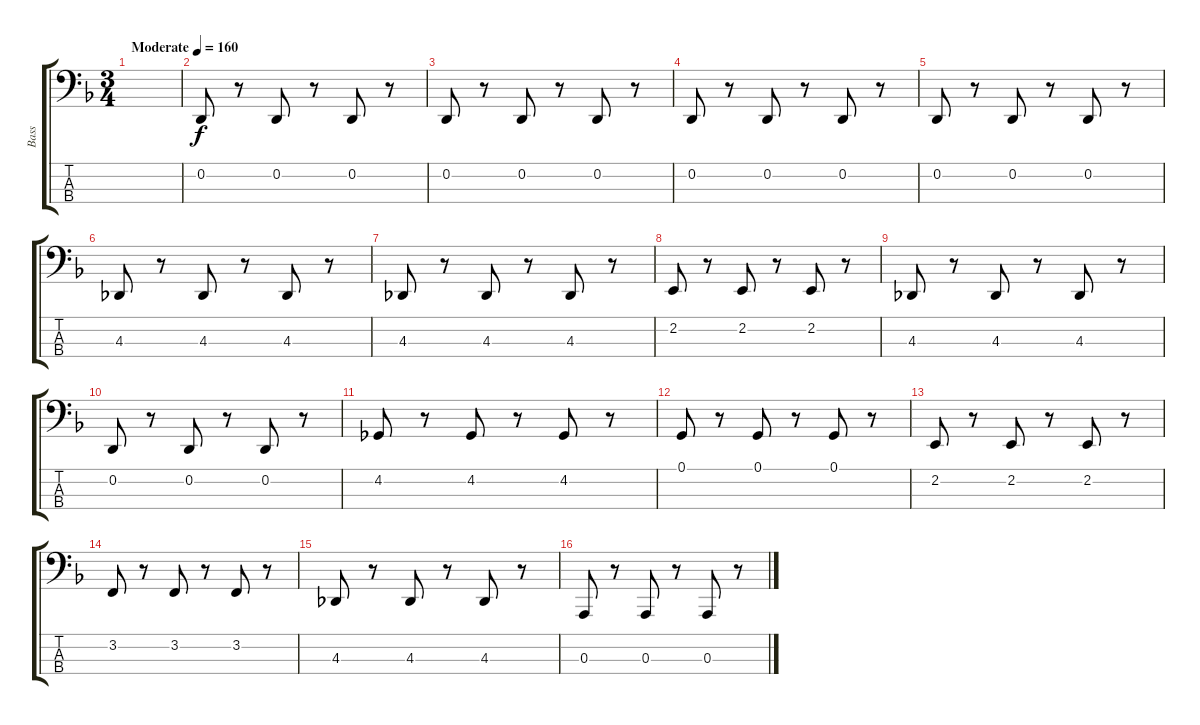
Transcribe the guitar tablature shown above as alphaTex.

\track ("Bass" "Bass") {instrument stringensemble1}
\staff {score tabs}
\tuning (G2 D2 A1 Gb0) {hide}
\ts (3 4)
\tempo (160 "Moderate")
\clef f4
\ks f
|
0.2.8 r.8 0.2.8 r.8 0.2.8 r.8 |
0.2.8 r.8 0.2.8 r.8 0.2.8 r.8 |
0.2.8 r.8 0.2.8 r.8 0.2.8 r.8 |
0.2.8 r.8 0.2.8 r.8 0.2.8 r.8 |
4.3.8 r.8 4.3.8 r.8 4.3.8 r.8 |
4.3.8 r.8 4.3.8 r.8 4.3.8 r.8 |
2.2.8 r.8 2.2.8 r.8 2.2.8 r.8 |
4.3.8 r.8 4.3.8 r.8 4.3.8 r.8 |
0.2.8 r.8 0.2.8 r.8 0.2.8 r.8 |
4.2.8 r.8 4.2.8 r.8 4.2.8 r.8 |
0.1.8 r.8 0.1.8 r.8 0.1.8 r.8 |
2.2.8 r.8 2.2.8 r.8 2.2.8 r.8 |
3.2.8 r.8 3.2.8 r.8 3.2.8 r.8 |
4.3.8 r.8 4.3.8 r.8 4.3.8 r.8 |
0.3.8 r.8 0.3.8 r.8 0.3.8 r.8
